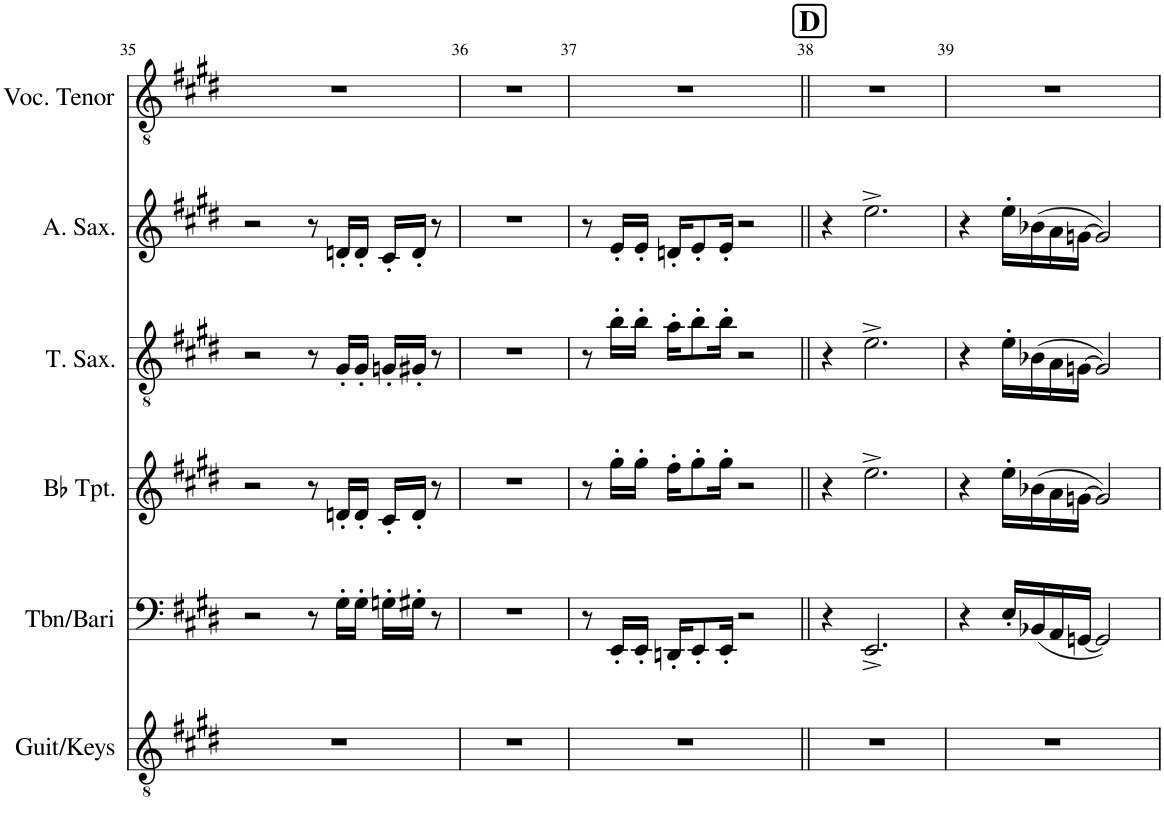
**kern	**kern	**kern	**kern	**kern	**kern
*part6	*part5	*part4	*part3	*part2	*part1
*staff6	*staff5	*staff4	*staff3	*staff2	*staff1
*I"Guit/Keys	*I"Tbn/Bari	*I"Bb Trumpet	*I"T. Sax.	*I"Alto Sax	*I"Voc. Tenor
*I'Guit/Keys	*I'Tbn/Bari	*I'Bb Tpt.	*I'T. Sax.	*I'A. Sax.	*I'Voc. Tenor
!!LO:PB:g=z
*clefGv2	*clefF4	*clefG2	*clefGv2	*clefG2	*clefGv2
*	*	*ITrd1c2	*ITrd8c14	*ITrd5c9	*
*k[f#c#g#d#]	*k[f#c#g#d#]	*k[f#c#g#d#]	*k[f#c#g#d#]	*k[f#c#g#d#]	*k[f#c#g#d#]
*M4/4	*M4/4	*M4/4	*M4/4	*M4/4	*M4/4
=35	=35	=35	=35	=35	=35
1r	2r	2r	2r	2r	1r
.	8r	8r	8r	8r	.
.	16G#'\LL	16dn'/LL	16G#'/LL	16dn'/LL	.
.	16G#'\JJ	16d'/JJ	16G#'/JJ	16d'/JJ	.
.	16Gn'\LL	16c#'/LL	16Gn'/LL	16c#'/LL	.
.	16G#X'\JJ	16d'/JJ	16G#X'/JJ	16d'/JJ	.
.	8r	8r	8r	8r	.
=36	=36	=36	=36	=36	=36
1r	1r	1r	1r	1r	1r
=37	=37	=37	=37	=37	=37
1r	8r	8r	8r	8r	1r
.	16EE'/LL	16gg#'\LL	16b'\LL	16e'/LL	.
.	16EE'/JJ	16gg#'\JJ	16b'\JJ	16e'/JJ	.
.	16DDn'/KL	16ff#'\KL	16a'\KL	16dn'/KL	.
.	8EE'/	8gg#'\	8b'\	8e'/	.
.	16EE'/Jk	16gg#'\Jk	16b'\Jk	16e'/Jk	.
.	2r	2r	2r	2r	.
!!LO:REH:place=s1:a:B:cj:fs=14:t=D
=38||	=38||	=38||	=38||	=38||	=38||
1r	4r	4r	4r	4r	1r
.	2.EE^/	2.ee^\	2.e^\	2.ee^\	.
=39	=39	=39	=39	=39	=39
1r	4r	4r	4r	4r	1r
.	16E'/LL	16ee'\LL	16e'\LL	16ee'\LL	.
.	(16BB-X/	(16b-X\	(16B-X\	(16b-X\	.
.	16AA/	16a\	16A\	16a\	.
.	[16GGn/JJ	[16gn\JJ	[16Gn\JJ	[16gn\JJ	.
.	2GG/])	2g/])	2G/])	2g/])	.
=	=	=	=	=	=
*-	*-	*-	*-	*-	*-
